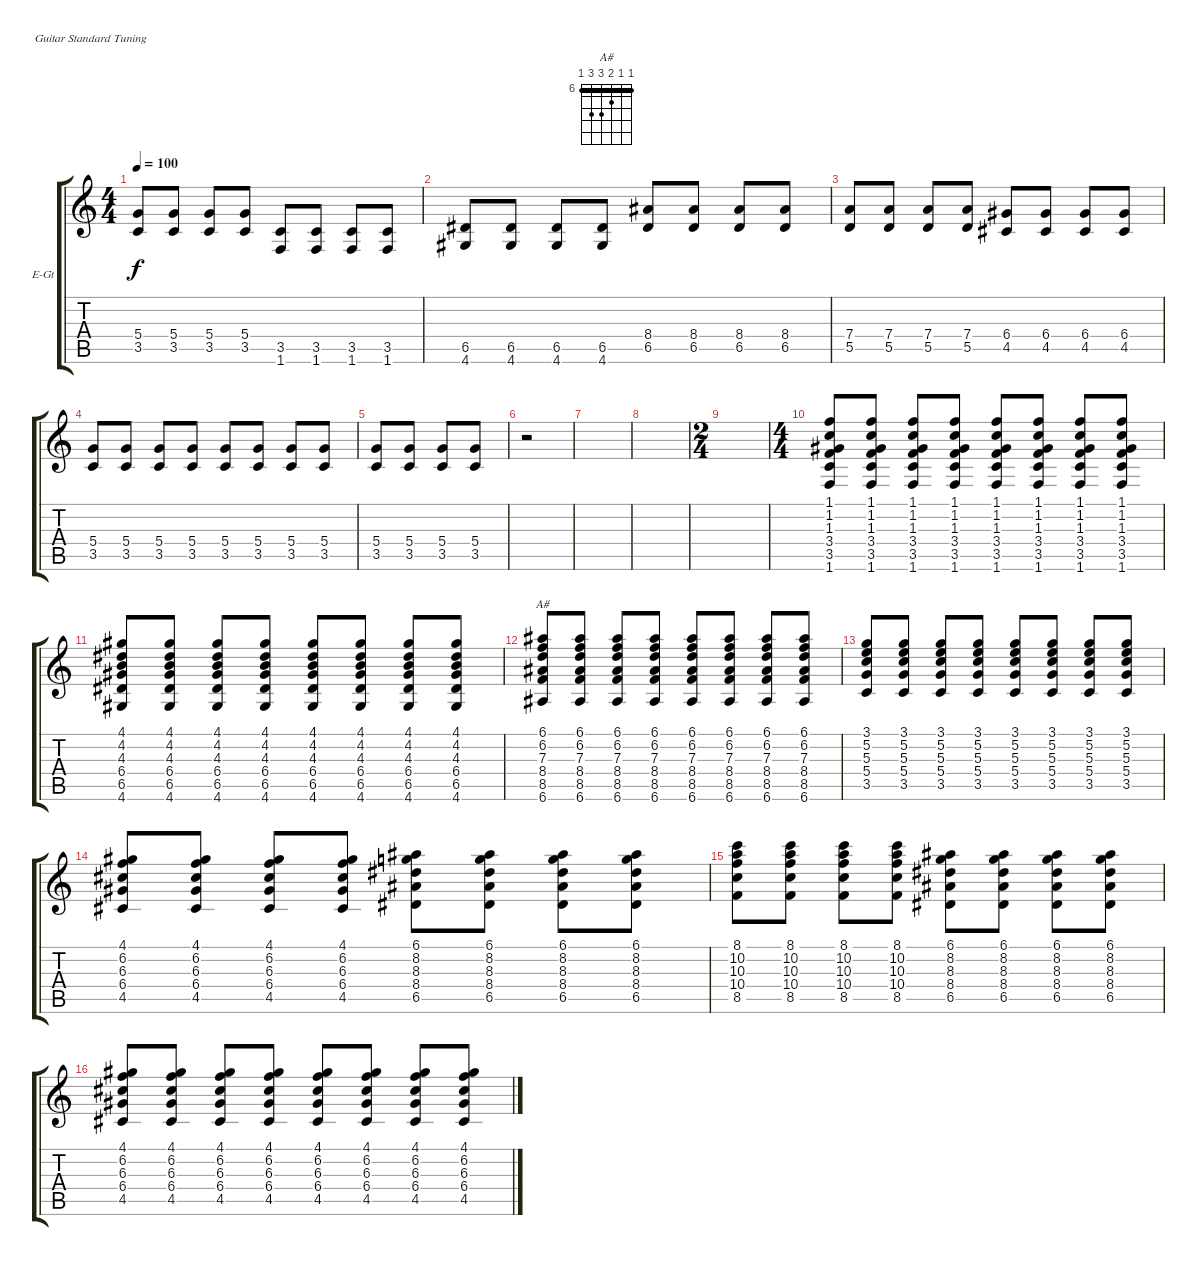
\bracketExtendMode groupsimilarinstruments
\firstSystemTrackNameOrientation horizontal
\otherSystemsTrackNameOrientation horizontal
\track ("Electric Guitar 2" "E-Gt") {instrument distortionguitar}
\staff {score tabs}
\tuning (E4 B3 G3 D3 A2 E2)
\chord ("A#" 6 6 7 8 8 6) {firstfret 6 barre (6 6)}
\ts (4 4)
\tempo 100
\clef g2
\ks c
(3.5 5.4).8{dy f} (3.5 5.4).8 (3.5 5.4).8 (3.5 5.4).8 (1.6 3.5).8 (1.6 3.5).8 (1.6 3.5).8 (1.6 3.5).8 |
(4.6 6.5).8 (4.6 6.5).8 (4.6 6.5).8 (4.6 6.5).8 (6.5 8.4).8 (6.5 8.4).8 (6.5 8.4).8 (6.5 8.4).8 |
(5.5 7.4).8 (5.5 7.4).8 (5.5 7.4).8 (5.5 7.4).8 (4.5 6.4).8 (4.5 6.4).8 (4.5 6.4).8 (4.5 6.4).8 |
(3.5 5.4).8 (3.5 5.4).8 (3.5 5.4).8 (3.5 5.4).8 (3.5 5.4).8 (3.5 5.4).8 (3.5 5.4).8 (3.5 5.4).8 |
(3.5 5.4).8 (3.5 5.4).8 (3.5 5.4).8 (3.5 5.4).8 |
r.2 |
|
|
\ts (2 4)
|
\ts (4 4)
(1.6 3.5 3.4 1.3 1.2 1.1).8 (1.6 3.5 3.4 1.3 1.2 1.1).8 (1.6 3.5 3.4 1.3 1.2 1.1).8 (1.6 3.5 3.4 1.3 1.2 1.1).8 (1.6 3.5 3.4 1.3 1.2 1.1).8 (1.6 3.5 3.4 1.3 1.2 1.1).8 (1.6 3.5 3.4 1.3 1.2 1.1).8 (1.6 3.5 3.4 1.3 1.2 1.1).8 |
(4.6 6.5 6.4 4.3 4.2 4.1).8 (4.6 6.5 6.4 4.3 4.2 4.1).8 (4.6 6.5 6.4 4.3 4.2 4.1).8 (4.6 6.5 6.4 4.3 4.2 4.1).8 (4.6 6.5 6.4 4.3 4.2 4.1).8 (4.6 6.5 6.4 4.3 4.2 4.1).8 (4.6 6.5 6.4 4.3 4.2 4.1).8 (4.6 6.5 6.4 4.3 4.2 4.1).8 |
(6.6 8.5 8.4 7.3 6.2 6.1).8{ch "A#"} (6.6 8.5 8.4 7.3 6.2 6.1).8 (6.6 8.5 8.4 7.3 6.2 6.1).8 (6.6 8.5 8.4 7.3 6.2 6.1).8 (6.6 8.5 8.4 7.3 6.2 6.1).8 (6.6 8.5 8.4 7.3 6.2 6.1).8 (6.6 8.5 8.4 7.3 6.2 6.1).8 (6.6 8.5 8.4 7.3 6.2 6.1).8 |
(3.5 5.4 5.3 5.2 3.1).8 (3.5 5.4 5.3 5.2 3.1).8 (3.5 5.4 5.3 5.2 3.1).8 (3.5 5.4 5.3 5.2 3.1).8 (3.5 5.4 5.3 5.2 3.1).8 (3.5 5.4 5.3 5.2 3.1).8 (3.5 5.4 5.3 5.2 3.1).8 (3.5 5.4 5.3 5.2 3.1).8 |
(4.5 6.4 6.3 6.2 4.1).8 (4.5 6.4 6.3 6.2 4.1).8 (4.5 6.4 6.3 6.2 4.1).8 (4.5 6.4 6.3 6.2 4.1).8 (6.5 8.4 8.3 8.2 6.1).8 (6.5 8.4 8.3 8.2 6.1).8 (6.5 8.4 8.3 8.2 6.1).8 (6.5 8.4 8.3 8.2 6.1).8 |
(8.5 10.4 10.3 10.2 8.1).8 (8.5 10.4 10.3 10.2 8.1).8 (8.5 10.4 10.3 10.2 8.1).8 (8.5 10.4 10.3 10.2 8.1).8 (6.5 8.4 8.3 8.2 6.1).8 (6.5 8.4 8.3 8.2 6.1).8 (6.5 8.4 8.3 8.2 6.1).8 (6.5 8.4 8.3 8.2 6.1).8 |
(4.5 6.4 6.3 6.2 4.1).8 (4.5 6.4 6.3 6.2 4.1).8 (4.5 6.4 6.3 6.2 4.1).8 (4.5 6.4 6.3 6.2 4.1).8 (4.5 6.4 6.3 6.2 4.1).8 (4.5 6.4 6.3 6.2 4.1).8 (4.5 6.4 6.3 6.2 4.1).8 (4.5 6.4 6.3 6.2 4.1).8
